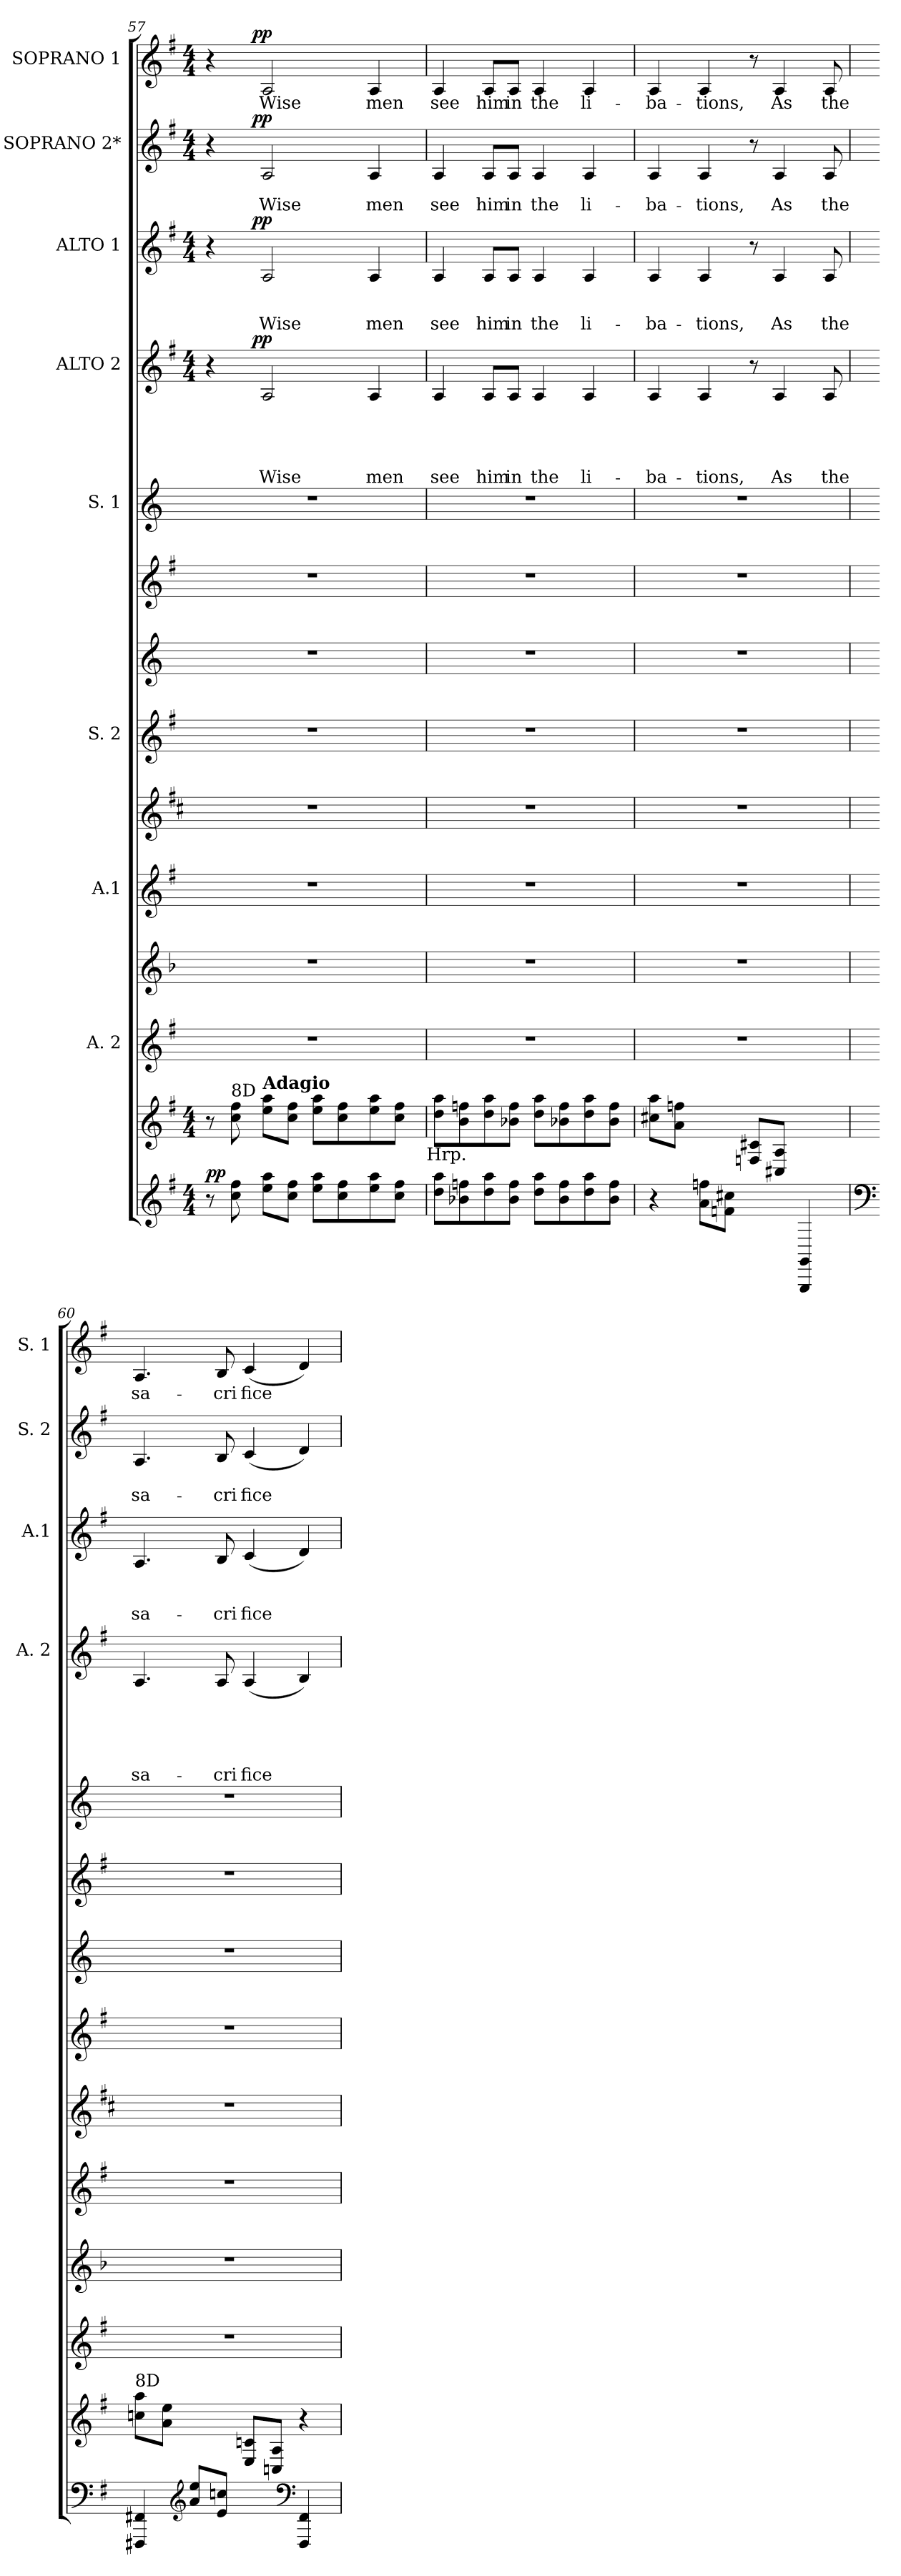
**kern	**dynam	**kern	**kern	**kern	**kern	**kern	**kern	**kern	**kern	**kern	**kern	**text	**text	**text	**text	**text	**dynam	**kern	**text	**text	**text	**dynam	**kern	**text	**text	**dynam	**kern	**text	**dynam
*part14	*part14	*part13	*part12	*part11	*part10	*part9	*part8	*part7	*part6	*part5	*part4	*part4	*part4	*part4	*part4	*part4	*part4	*part3	*part3	*part3	*part3	*part3	*part2	*part2	*part2	*part2	*part1	*part1	*part1
*staff14	*staff14	*staff13	*staff12	*staff11	*staff10	*staff9	*staff8	*staff7	*staff6	*staff5	*staff4	*staff4	*staff4	*staff4	*staff4	*staff4	*staff4	*staff3	*staff3	*staff3	*staff3	*staff3	*staff2	*staff2	*staff2	*staff2	*staff1	*staff1	*staff1
*	*	*	*I"A. 2	*	*I"A.1	*	*I"S. 2	*	*	*I"S. 1	*I"ALTO 2	*	*	*	*	*	*	*I"ALTO 1	*	*	*	*	*I"SOPRANO 2*	*	*	*	*I"SOPRANO 1	*	*
*	*	*	*	*	*	*	*	*	*	*	*I'A. 2	*	*	*	*	*	*	*I'A.1	*	*	*	*	*I'S. 2	*	*	*	*I'S. 1	*	*
!!LO:LB:g=z
*clefG2	*	*clefG2	*clefG2	*clefG2	*clefG2	*clefG2	*clefG2	*clefG2	*clefG2	*clefG2	*clefG2	*	*	*	*	*	*	*clefG2	*	*	*	*	*clefG2	*	*	*	*clefG2	*	*
*ITrd1c2	*	*ITrd1c2	*ITrd1c2	*	*ITrd1c2	*ITrd-2c-3	*ITrd1c2	*ITrd-3c-5	*ITrd1c2	*ITrd-3c-5	*ITrd1c2	*	*	*	*	*	*	*ITrd1c2	*	*	*	*	*ITrd1c2	*	*	*	*ITrd1c2	*	*
*k[b-]	*	*k[b-]	*k[b-]	*k[b-]	*k[b-]	*k[b-]	*k[b-]	*k[b-]	*k[b-]	*k[b-]	*k[b-]	*	*	*	*	*	*	*k[b-]	*	*	*	*	*k[b-]	*	*	*	*k[b-]	*	*
*F:	*	*F:	*F:	*F:	*F:	*F:	*F:	*F:	*F:	*F:	*F:	*	*	*	*	*	*	*F:	*	*	*	*	*F:	*	*	*	*F:	*	*
*M4/4	*	*M4/4	*	*	*	*	*	*	*	*	*M4/4	*	*	*	*	*	*	*M4/4	*	*	*	*	*M4/4	*	*	*	*M4/4	*	*
=57	=57	=57	=57	=57	=57	=57	=57	=57	=57	=57	=57	=57	=57	=57	=57	=57	=57	=57	=57	=57	=57	=57	=57	=57	=57	=57	=57	=57	=57
!	!	!	!	!	!	!	!	!	!	!	!	!	!	!	!	!	!	!	!	!	!	!	!	!	!	!	!LO:TX:a:B:t=59 Adagio	!	!
!	!LO:DY:a	!	!	!	!	!	!	!	!	!	!	!	!	!	!	!	!	!	!	!	!	!	!	!	!	!	!	!	!
*	*	*	*	*	*	*	*	*	*	*	*^	*	*	*	*	*	*	*^	*	*	*	*	*^	*	*	*	*^	*	*
8r	pp	8r	1r	1r	1r	1r	1r	1r	1r	1r	4r	8..ryy	.	.	.	.	.	.	4r	8..ryy	.	.	.	.	4r	8..ryy	.	.	.	4r	8..ryy	.	.
!	!	!LO:TX:a:t=8D	!	!	!	!	!	!	!	!	!	!	!	!	!	!	!	!	!	!	!	!	!	!	!	!	!	!	!	!	!	!	!
8b-\ 8ee\	.	8b-\ 8ee\	.	.	.	.	.	.	.	.	.	.	.	.	.	.	.	.	.	.	.	.	.	.	.	.	.	.	.	.	.	.	.
!	!	!	!	!	!	!	!	!	!	!	!	!	!	!	!	!	!	!LO:DY:a	!	!	!	!	!	!LO:DY:a	!	!	!	!	!LO:DY:a	!	!	!	!LO:DY:a
.	.	.	.	.	.	.	.	.	.	.	.	2ryy	.	.	.	.	.	pp	.	2ryy	.	.	.	pp	.	2ryy	.	.	pp	.	2ryy	.	pp
!	!	!LO:TX:a:B:t=Adagio	!	!	!	!	!	!	!	!	!	!	!	!	!	!	!	!	!	!	!	!	!	!	!	!	!	!	!	!	!	!	!
!	!	!	!	!	!	!	!	!	!	!	!	!	!	!	!	!	!LO:LY:b	!	!	!	!	!	!LO:LY:b	!	!	!	!	!LO:LY:b	!	!	!	!LO:LY:b	!
8dd\ 8gg\L	.	8dd\ 8gg\L	.	.	.	.	.	.	.	.	2G/	.	.	.	.	.	Wise	.	2G/	.	.	.	Wise	.	2G/	.	.	Wise	.	2G/	.	Wise	.
8b-\ 8ee\J	.	8b-\ 8ee\J	.	.	.	.	.	.	.	.	.	.	.	.	.	.	.	.	.	.	.	.	.	.	.	.	.	.	.	.	.	.	.
8dd\ 8gg\L	.	8dd\ 8gg\L	.	.	.	.	.	.	.	.	.	.	.	.	.	.	.	.	.	.	.	.	.	.	.	.	.	.	.	.	.	.	.
8b-\ 8ee\	.	8b-\ 8ee\	.	.	.	.	.	.	.	.	.	.	.	.	.	.	.	.	.	.	.	.	.	.	.	.	.	.	.	.	.	.	.
.	.	.	.	.	.	.	.	.	.	.	.	4ryy	.	.	.	.	.	.	.	4ryy	.	.	.	.	.	4ryy	.	.	.	.	4ryy	.	.
!	!	!	!	!	!	!	!	!	!	!	!	!	!	!	!	!	!LO:LY:b	!	!	!	!	!	!LO:LY:b	!	!	!	!	!LO:LY:b	!	!	!	!LO:LY:b	!
8dd\ 8gg\	.	8dd\ 8gg\	.	.	.	.	.	.	.	.	4G/	.	.	.	.	.	men	.	4G/	.	.	.	men	.	4G/	.	.	men	.	4G/	.	men	.
8b-\ 8ee\J	.	8b-\ 8ee\J	.	.	.	.	.	.	.	.	.	.	.	.	.	.	.	.	.	.	.	.	.	.	.	.	.	.	.	.	.	.	.
.	.	.	.	.	.	.	.	.	.	.	.	32ryy	.	.	.	.	.	.	.	32ryy	.	.	.	.	.	32ryy	.	.	.	.	32ryy	.	.
!	!	!LO:TX:b:t=Hrp.	!	!	!	!	!	!	!	!	!	!	!	!	!	!	!	!	!	!	!	!	!	!	!	!	!	!	!	!	!	!	!
=58	=58	=58	=58	=58	=58	=58	=58	=58	=58	=58	=58	=58	=58	=58	=58	=58	=58	=58	=58	=58	=58	=58	=58	=58	=58	=58	=58	=58	=58	=58	=58	=58	=58
!	!	!	!	!	!	!	!	!	!	!	!	!	!	!	!	!	!LO:LY:b	!	!	!	!	!	!LO:LY:b	!	!	!	!	!LO:LY:b	!	!	!	!LO:LY:b	!
*	*	*	*	*	*	*	*	*	*	*	*v	*v	*	*	*	*	*	*	*	*	*	*	*	*	*v	*v	*	*	*	*v	*v	*	*
*	*	*	*	*	*	*	*	*	*	*	*	*	*	*	*	*	*	*v	*v	*	*	*	*	*	*	*	*	*	*	*
8cc\ 8gg\L	.	8cc\ 8gg\L	1r	1r	1r	1r	1r	1r	1r	1r	4G/	.	.	.	.	see	.	4G/	.	.	see	.	4G/	.	see	.	4G/	see	.
8a-X\ 8ee-X\	.	8a\ 8ee-X\	.	.	.	.	.	.	.	.	.	.	.	.	.	.	.	.	.	.	.	.	.	.	.	.	.	.	.
!	!	!	!	!	!	!	!	!	!	!	!	!	!	!	!	!LO:LY:b	!	!	!	!	!LO:LY:b	!	!	!	!LO:LY:b	!	!	!LO:LY:b	!
8cc\ 8gg\	.	8cc\ 8gg\	.	.	.	.	.	.	.	.	8G/L	.	.	.	.	him	.	8G/L	.	.	him	.	8G/L	.	him	.	8G/L	him	.
!	!	!	!	!	!	!	!	!	!	!	!	!	!	!	!	!LO:LY:b	!	!	!	!	!LO:LY:b	!	!	!	!LO:LY:b	!	!	!LO:LY:b	!
8a-\ 8ee-\J	.	8a-\ 8ee-\J	.	.	.	.	.	.	.	.	8G/J	.	.	.	.	in	.	8G/J	.	.	in	.	8G/J	.	in	.	8G/J	in	.
!	!	!	!	!	!	!	!	!	!	!	!	!	!	!	!	!LO:LY:b	!	!	!	!	!LO:LY:b	!	!	!	!LO:LY:b	!	!	!LO:LY:b	!
8cc\ 8gg\L	.	8cc\ 8gg\L	.	.	.	.	.	.	.	.	4G/	.	.	.	.	the	.	4G/	.	.	the	.	4G/	.	the	.	4G/	the	.
8a-\ 8ee-\	.	8a-X\ 8ee-\	.	.	.	.	.	.	.	.	.	.	.	.	.	.	.	.	.	.	.	.	.	.	.	.	.	.	.
!	!	!	!	!	!	!	!	!	!	!	!	!	!	!	!	!LO:LY:b	!	!	!	!	!LO:LY:b	!	!	!	!LO:LY:b	!	!	!LO:LY:b	!
8cc\ 8gg\	.	8cc\ 8gg\	.	.	.	.	.	.	.	.	4G/	.	.	.	.	li-	.	4G/	.	.	li-	.	4G/	.	li-	.	4G/	li-	.
8a-\ 8ee-\J	.	8a-\ 8ee-\J	.	.	.	.	.	.	.	.	.	.	.	.	.	.	.	.	.	.	.	.	.	.	.	.	.	.	.
=59	=59	=59	=59	=59	=59	=59	=59	=59	=59	=59	=59	=59	=59	=59	=59	=59	=59	=59	=59	=59	=59	=59	=59	=59	=59	=59	=59	=59	=59
!	!	!	!	!	!	!	!	!	!	!	!	!	!	!	!	!LO:LY:b	!	!	!	!	!LO:LY:b	!	!	!	!LO:LY:b	!	!	!LO:LY:b	!
4r	.	8bn\ 8gg\L	1r	1r	1r	1r	1r	1r	1r	1r	4G/	.	.	.	.	-ba-	.	4G/	.	.	-ba-	.	4G/	.	-ba-	.	4G/	-ba-	.
.	.	8g\ 8ee-X\J	.	.	.	.	.	.	.	.	.	.	.	.	.	.	.	.	.	.	.	.	.	.	.	.	.	.	.
!	!	!	!	!	!	!	!	!	!	!	!	!	!	!	!	!LO:LY:b	!	!	!	!	!LO:LY:b	!	!	!	!LO:LY:b	!	!	!LO:LY:b	!
8g\ 8ee-X\L	.	4ryy	.	.	.	.	.	.	.	.	4G/	.	.	.	.	-tions,	.	4G/	.	.	-tions,	.	4G/	.	-tions,	.	4G/	-tions,	.
8e-X\ 8bn\J	.	.	.	.	.	.	.	.	.	.	.	.	.	.	.	.	.	.	.	.	.	.	.	.	.	.	.	.	.
4ryy	.	8E-X/ 8Bn/L	.	.	.	.	.	.	.	.	8r	.	.	.	.	.	.	8r	.	.	.	.	8r	.	.	.	8r	.	.
!	!	!	!	!	!	!	!	!	!	!	!	!	!	!	!	!LO:LY:b	!	!	!	!	!LO:LY:b	!	!	!	!LO:LY:b	!	!	!LO:LY:b	!
.	.	8BBn/ 8G/J	.	.	.	.	.	.	.	.	4G/	.	.	.	.	As	.	4G/	.	.	As	.	4G/	.	As	.	4G/	As	.
4FFF/ 4FF/	.	4ryy	.	.	.	.	.	.	.	.	.	.	.	.	.	.	.	.	.	.	.	.	.	.	.	.	.	.	.
!	!	!	!	!	!	!	!	!	!	!	!	!	!	!	!	!LO:LY:b	!	!	!	!	!LO:LY:b	!	!	!	!LO:LY:b	!	!	!LO:LY:b	!
.	.	.	.	.	.	.	.	.	.	.	8G/	.	.	.	.	the	.	8G/	.	.	the	.	8G/	.	the	.	8G/	the	.
=60	=60	=60	=60	=60	=60	=60	=60	=60	=60	=60	=60	=60	=60	=60	=60	=60	=60	=60	=60	=60	=60	=60	=60	=60	=60	=60	=60	=60	=60
*clefF4	*	*	*	*	*	*	*	*	*	*	*	*	*	*	*	*	*	*	*	*	*	*	*	*	*	*	*	*	*
!	!	!LO:TX:a:t=8D	!	!	!	!	!	!	!	!	!	!	!	!	!	!	!	!	!	!	!	!	!	!	!	!	!	!	!
!	!	!	!	!	!	!	!	!	!	!	!	!	!	!	!	!LO:LY:b	!	!	!	!	!LO:LY:b	!	!	!	!LO:LY:b	!	!	!LO:LY:b	!
4EEEn/ 4EEn/	.	8b-X\ 8gg\L	1r	1r	1r	1r	1r	1r	1r	1r	4.G/	.	.	.	.	sa-	.	4.G/	.	.	sa-	.	4.G/	.	sa-	.	4.G/	sa-	.
.	.	8g\ 8dd\J	.	.	.	.	.	.	.	.	.	.	.	.	.	.	.	.	.	.	.	.	.	.	.	.	.	.	.
*clefG2	*	*	*	*	*	*	*	*	*	*	*	*	*	*	*	*	*	*	*	*	*	*	*	*	*	*	*	*	*
8g/ 8dd/L	.	4ryy	.	.	.	.	.	.	.	.	.	.	.	.	.	.	.	.	.	.	.	.	.	.	.	.	.	.	.
!	!	!	!	!	!	!	!	!	!	!	!	!	!	!	!	!LO:LY:b	!	!	!	!	!LO:LY:b	!	!	!	!LO:LY:b	!	!	!LO:LY:b	!
8d/ 8b-X/J	.	.	.	.	.	.	.	.	.	.	8G/	.	.	.	.	-cri	.	8A/	.	.	-cri	.	8A/	.	-cri	.	8A/	-cri	.
!	!	!	!	!	!	!	!	!	!	!	!	!	!	!	!	!LO:LY:b	!	!	!	!	!LO:LY:b	!	!	!	!LO:LY:b	!	!	!LO:LY:b	!
4ryy	.	8D/ 8B-X/L	.	.	.	.	.	.	.	.	(<4G/	.	.	.	.	fice	.	(<4B-/	.	.	fice	.	(<4B-/	.	fice	.	(<4B-/	fice	.
.	.	8BB-X/ 8G/J	.	.	.	.	.	.	.	.	.	.	.	.	.	.	.	.	.	.	.	.	.	.	.	.	.	.	.
*clefF4	*	*	*	*	*	*	*	*	*	*	*	*	*	*	*	*	*	*	*	*	*	*	*	*	*	*	*	*	*
4EEE/ 4EE/	.	4r	.	.	.	.	.	.	.	.	4A/)	.	.	.	.	.	.	4c/)	.	.	.	.	4c/)	.	.	.	4c/)	.	.
=	=	=	=	=	=	=	=	=	=	=	=	=	=	=	=	=	=	=	=	=	=	=	=	=	=	=	=	=	=
*-	*-	*-	*-	*-	*-	*-	*-	*-	*-	*-	*-	*-	*-	*-	*-	*-	*-	*-	*-	*-	*-	*-	*-	*-	*-	*-	*-	*-	*-
